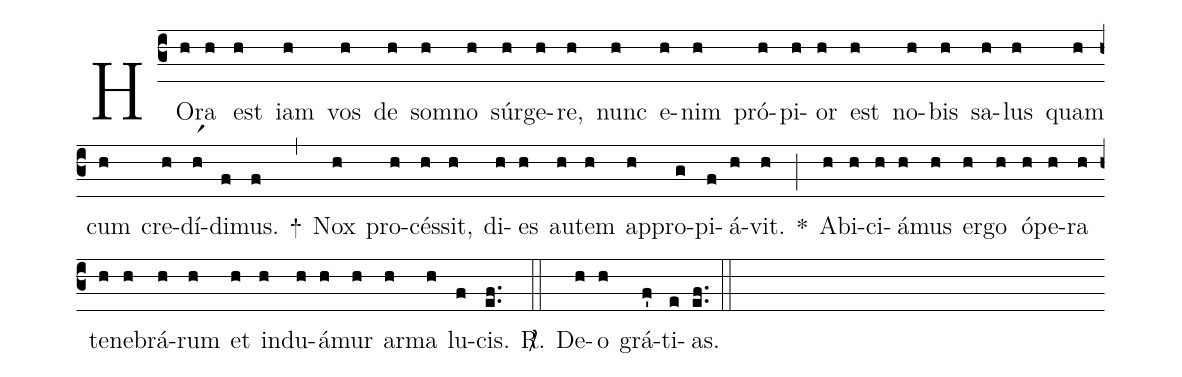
%%
(c3)
HO(h)ra(h) est(h) iam(h) vos(h) de(h) som(h)no(h) súr(h)ge(h)re,(h) nunc(h) e(h)nim(h) pró(h)pi(h)or(h) est(h) no(h)bis(h) sa(h)lus(h) quam(h) cum(h) cre(h)dí(hr1)di(f)mus.(f) +(,)
Nox(h) pro(h)cés(h)sit,(h) di(h)es(h) au(h)tem(h) ap(h)pro(g)pi(f)á(h)vit.(h) *(;)
Ab(h)i(h)ci(h)á(h)mus(h) er(h)go(h) ó(h)pe(h)ra(h) te(h)ne(h)brá(h)rum(h) et(h) ind(h)u(h)á(h)mur(h) ar(h)ma(h)
lu(f)cis.(ef..) <sp>R/</sp>.(::)
De(h)o(h) grá(f')ti(e)as.(ef..) (::)
